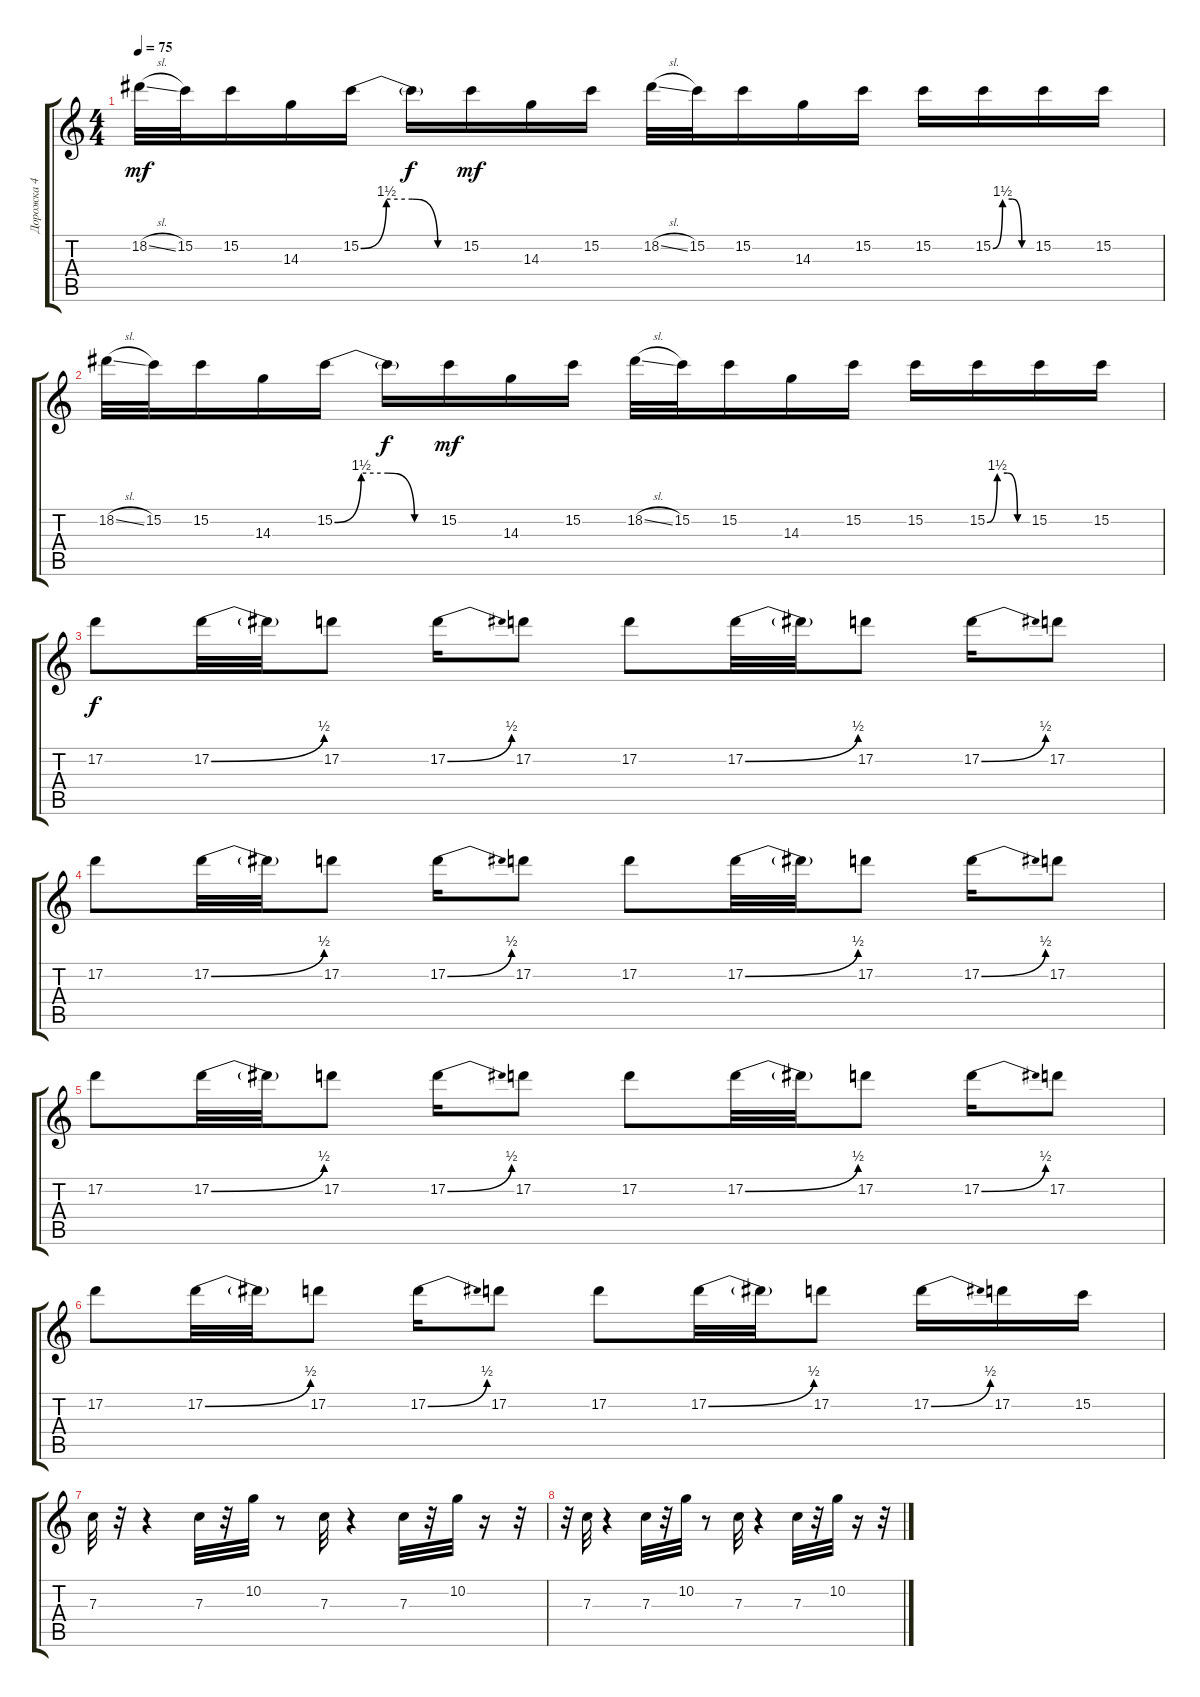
\track ("Дорожка 4" "Дорожка 4") {instrument distortionguitar}
\staff {score tabs}
\tuning (D4 A3 F3 C3 G2 C2) {hide}
\ts (4 4)
\tempo 75
\clef g2
\ks c
18.2{sl}.32{dy mf} 15.2.32 15.2.16 14.3.16 15.2{be (custom 0 0 15 6 30 6 45 0 60 0)}.16 15.2{t}.16{dy f} 15.2.16{dy mf} 14.3.16 15.2.16 18.2{sl}.32 15.2.32 15.2.16 14.3.16 15.2.16 15.2.16 15.2{be (custom 0 0 15 6 30 6 45 0 60 0)}.16 15.2.16 15.2.16 |
18.2{sl}.32 15.2.32 15.2.16 14.3.16 15.2{be (custom 0 0 15 6 30 6 45 0 60 0)}.16 15.2{t}.16{dy f} 15.2.16{dy mf} 14.3.16 15.2.16 18.2{sl}.32 15.2.32 15.2.16 14.3.16 15.2.16 15.2.16 15.2{be (custom 0 0 15 6 30 6 45 0 60 0)}.16 15.2.16 15.2.16 |
17.2.8{dy f} 17.2{be (bend 0 0 60 2)}.32 17.2{t}.32 17.2.8 17.2{be (bend 0 0 60 2)}.16 17.2.8 17.2.8 17.2{be (bend 0 0 60 2)}.32 17.2{t}.32 17.2.8 17.2{be (bend 0 0 60 2)}.16 17.2.8 |
17.2.8 17.2{be (bend 0 0 60 2)}.32 17.2{t}.32 17.2.8 17.2{be (bend 0 0 60 2)}.16 17.2.8 17.2.8 17.2{be (bend 0 0 60 2)}.32 17.2{t}.32 17.2.8 17.2{be (bend 0 0 60 2)}.16 17.2.8 |
17.2.8 17.2{be (bend 0 0 60 2)}.32 17.2{t}.32 17.2.8 17.2{be (bend 0 0 60 2)}.16 17.2.8 17.2.8 17.2{be (bend 0 0 60 2)}.32 17.2{t}.32 17.2.8 17.2{be (bend 0 0 60 2)}.16 17.2.8 |
17.2.8 17.2{be (bend 0 0 60 2)}.32 17.2{t}.32 17.2.8 17.2{be (bend 0 0 60 2)}.16 17.2.8 17.2.8 17.2{be (bend 0 0 60 2)}.32 17.2{t}.32 17.2.8 17.2{be (bend 0 0 60 2)}.16 17.2.16 15.2.16 |
7.3.32 r.32 r.4 7.3.32 r.32 10.2.32 r.8 7.3.32 r.4 7.3.32 r.32 10.2.32 r.16 r.32 |
r.32 7.3.32 r.4 7.3.32 r.32 10.2.32 r.8 7.3.32 r.4 7.3.32 r.32 10.2.32 r.16 r.32
